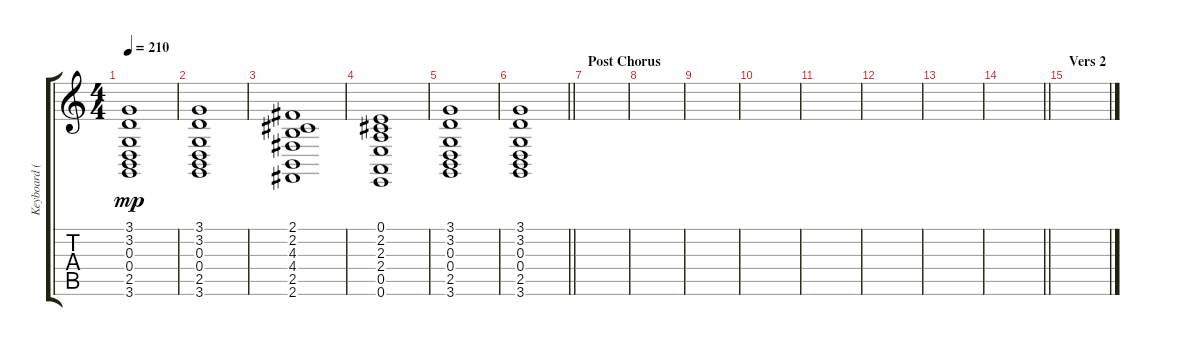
\track ("Keyboard (Overdub)" "Keyboard (") {instrument churchorgan}
\staff {score tabs}
\tuning (E4 B3 G3 D3 A2 E2) {hide}
\ts (4 4)
\tempo 210
\clef g2
\ks c
(3.1 3.2 0.3 0.4 2.5 3.6).1{dy mp} |
(3.1 3.2 0.3 0.4 2.5 3.6).1 |
(2.1 2.2 4.3 4.4 2.5 2.6).1 |
(0.1 2.2 2.3 2.4 0.5 0.6).1 |
(3.1 3.2 0.3 0.4 2.5 3.6).1 |
\barLineRight lightlight
(3.1 3.2 0.3 0.4 2.5 3.6).1 |
\section ("" "Post Chorus")
|
|
|
|
|
|
|
\barLineRight lightlight
|
\section ("" "Vers 2")
